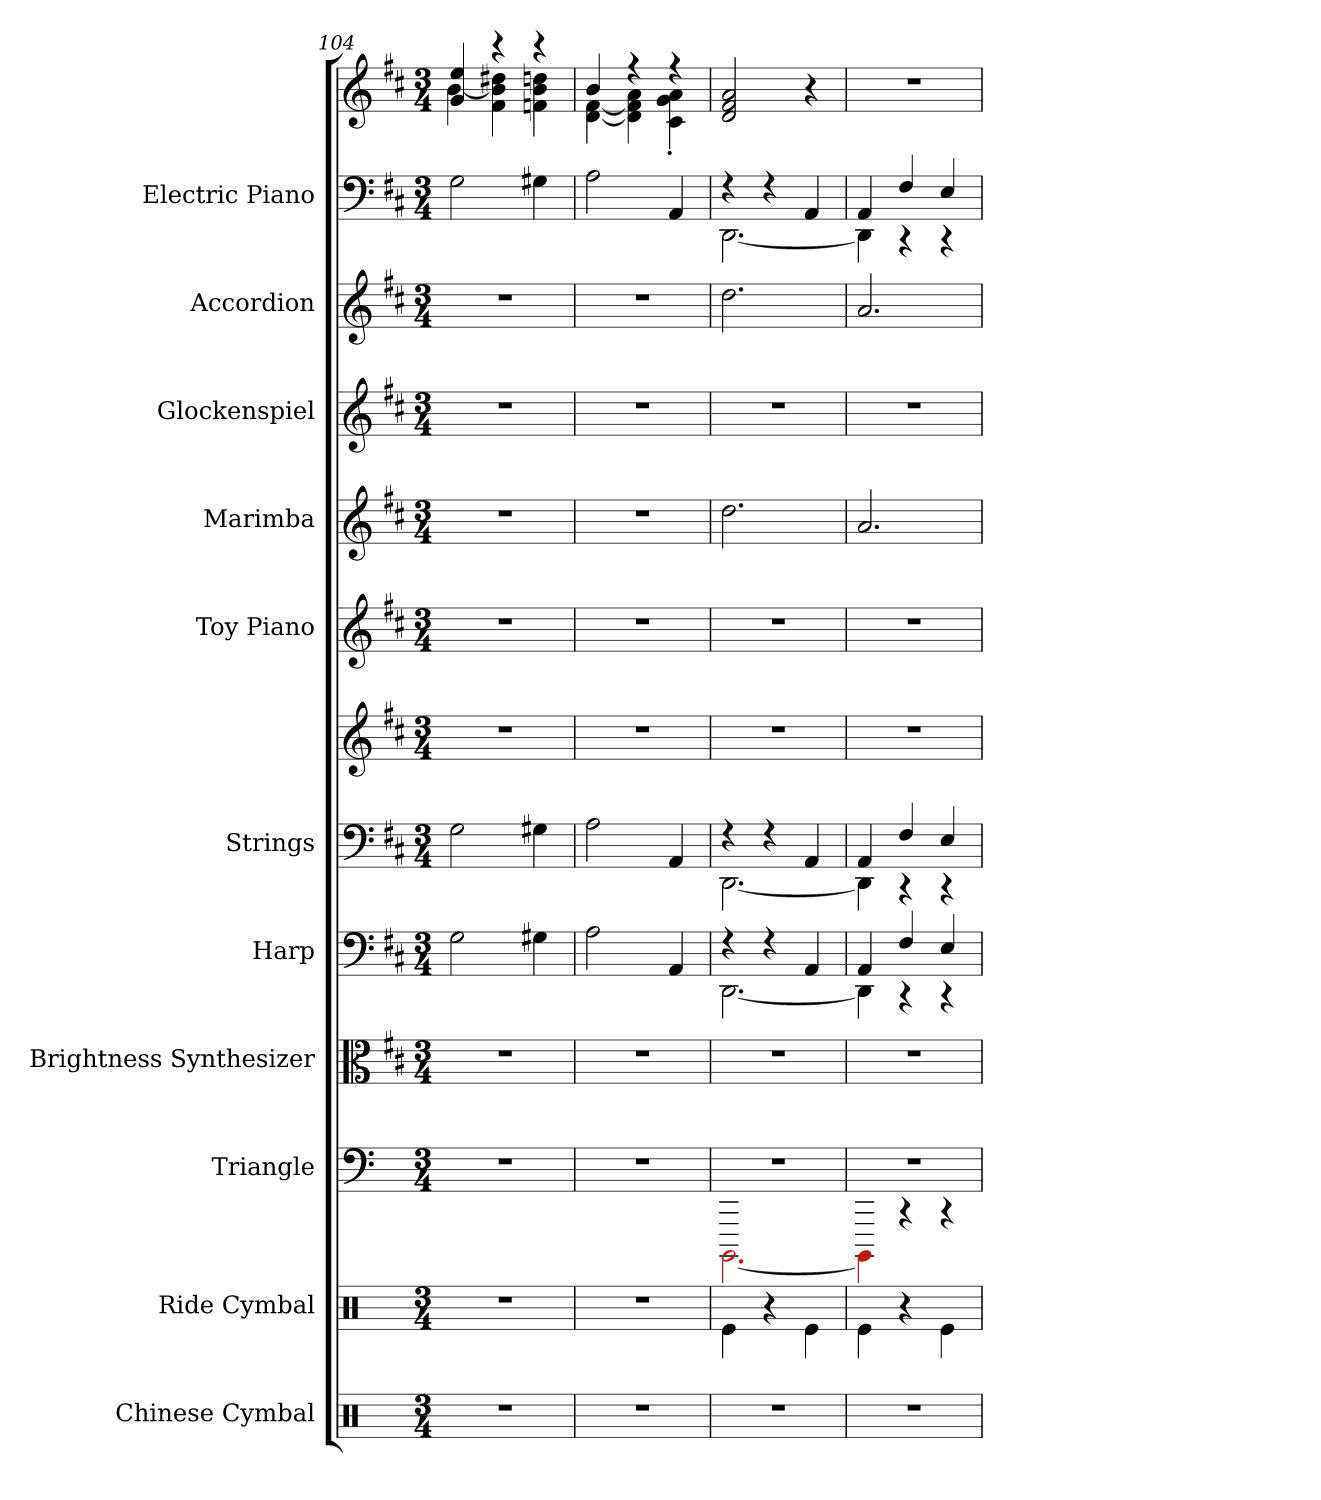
**kern	**kern	**kern	**kern	**kern	**kern	**kern	**kern	**kern	**kern	**kern	**kern	**kern
*part11	*part10	*part9	*part8	*part7	*part6	*part6	*part5	*part4	*part3	*part2	*part1	*part1
*staff13	*staff12	*staff11	*staff10	*staff9	*staff8	*staff7	*staff6	*staff5	*staff4	*staff3	*staff2	*staff1
*I"Chinese Cymbal	*I"Ride Cymbal	*I"Triangle	*I"Brightness Synthesizer	*I"Harp	*I"Strings	*	*I"Toy Piano	*I"Marimba	*I"Glockenspiel	*I"Accordion	*I"Electric Piano	*
*I'Ch. Cym.	*I'R. Cym.	*I'Trgl.	*I'Synth.	*I'Hrp.	*I'St.	*	*I'Toy Pno.	*I'Mrm.	*I'Glock.	*I'Acc.	*I'El. Pno.	*
!!LO:PB:g=z
*clefX	*clefX	*clefF4	*clefC3	*clefF4	*clefF4	*clefG2	*clefG2	*clefG2	*clefG2	*clefG2	*clefF4	*clefG2
*	*	*	*	*	*	*	*	*	*ITrd-14c-24	*	*	*
*k[]	*k[]	*k[]	*k[f#c#]	*k[f#c#]	*k[f#c#]	*k[f#c#]	*k[f#c#]	*k[f#c#]	*k[f#c#]	*k[f#c#]	*k[f#c#]	*k[f#c#]
*M3/4	*M3/4	*M3/4	*M3/4	*M3/4	*M3/4	*M3/4	*M3/4	*M3/4	*M3/4	*M3/4	*M3/4	*M3/4
=104	=104	=104	=104	=104	=104	=104	=104	=104	=104	=104	=104	=104
*	*	*	*	*	*	*	*	*	*	*	*	*^
2.r	2.r	2.r	2.r	2G\	2G\	2.r	2.r	2.r	2.r	2.r	2G\	4g/ 4ee/	[4b\
.	.	.	.	.	.	.	.	.	.	.	.	4r	4f#\ 4b\] 4dd#X\
.	.	.	.	4G#X\	4G#X\	.	.	.	.	.	4G#X\	4r	4fn\ 4b\ 4ddn\
=105	=105	=105	=105	=105	=105	=105	=105	=105	=105	=105	=105	=105	=105
2.r	2.r	2.r	2.r	2A\	2A\	2.r	2.r	2.r	2.r	2.r	2A\	4b/	[4d\ [4f#\
.	.	.	.	.	.	.	.	.	.	.	.	4r	4d\] 4f#\] 4a\
.	.	.	.	4AA/	4AA/	.	.	.	.	.	4AA/	4r	4c#\' 4g\' 4a\'
*	*	*	*	*	*	*	*	*	*	*	*	*v	*v
=106	=106	=106	=106	=106	=106	=106	=106	=106	=106	=106	=106	=106
*	*	*^	*	*^	*^	*	*	*	*	*	*^	*
2.r	4Re\	2.r	[2.RGG\	2.r	4r	[2.DD\	4r	[2.DD\	2.r	2.r	2.dd\	2.r	2.dd\	4r	[2.DD\	2d/ 2f#/ 2a/
.	4r	.	.	.	4r	.	4r	.	.	.	.	.	.	4r	.	.
.	4Re\	.	.	.	4AA/	.	4AA/	.	.	.	.	.	.	4AA/	.	4r
=107	=107	=107	=107	=107	=107	=107	=107	=107	=107	=107	=107	=107	=107	=107	=107	=107
2.r	4Re\	2.r	4RGG\]	2.r	4AA/	4DD\]	4AA/	4DD\]	2.r	2.r	2.a/	2.r	2.a/	4AA/	4DD\]	2.r
.	4r	.	4r	.	4F#/	4r	4F#/	4r	.	.	.	.	.	4F#/	4r	.
.	4Re\	.	4r	.	4E/	4r	4E/	4r	.	.	.	.	.	4E/	4r	.
*	*	*	*	*	*v	*v	*	*	*	*	*	*	*	*v	*v	*
*	*	*v	*v	*	*	*v	*v	*	*	*	*	*	*	*
=	=	=	=	=	=	=	=	=	=	=	=	=
*-	*-	*-	*-	*-	*-	*-	*-	*-	*-	*-	*-	*-
